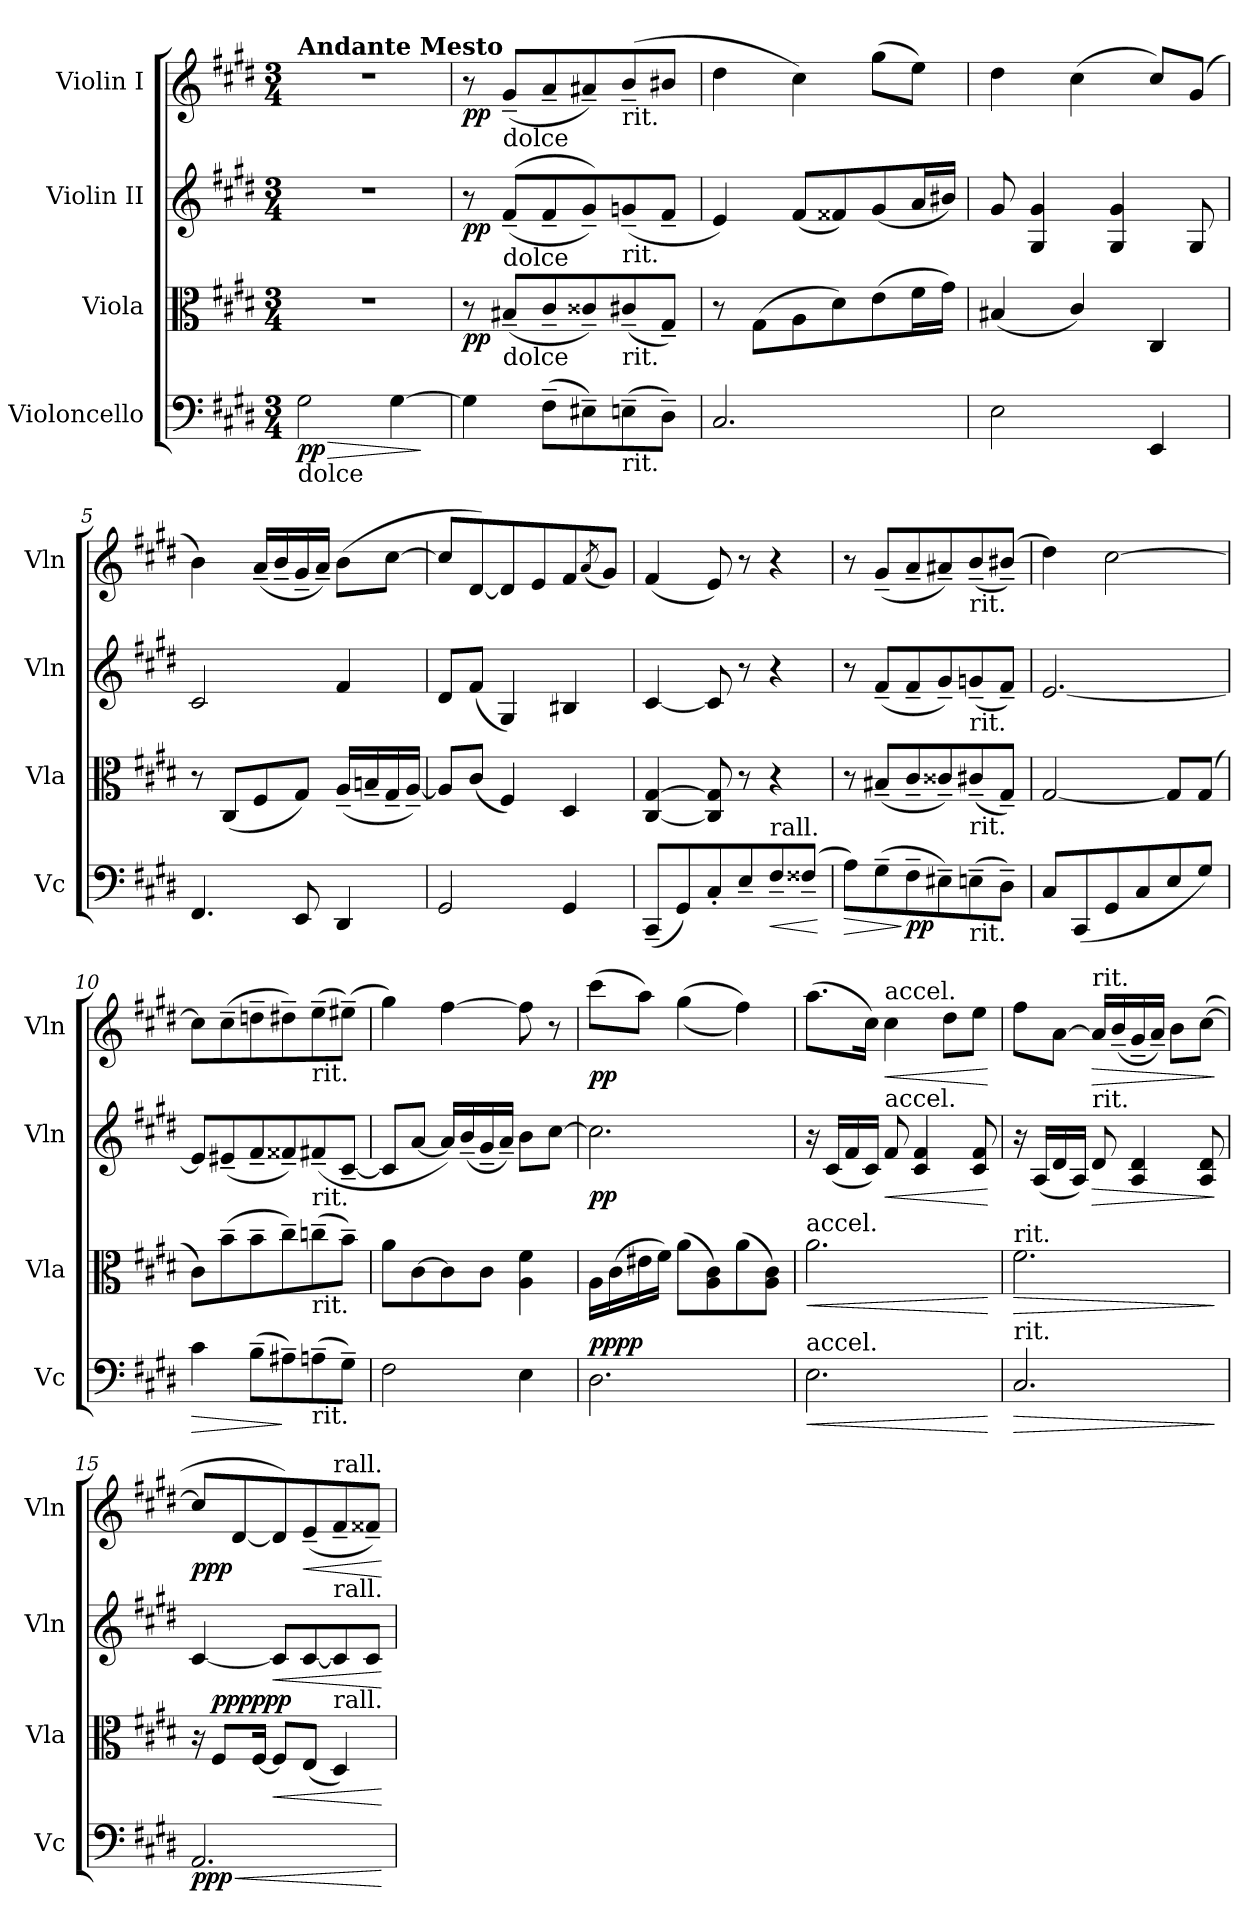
**kern	**dynam	**kern	**dynam	**kern	**dynam	**kern	**dynam
*part4	*part4	*part3	*part3	*part2	*part2	*part1	*part1
*staff4	*staff4	*staff3	*staff3	*staff2	*staff2	*staff1	*staff1
*I"Violoncello	*	*I"Viola	*	*I"Violin II	*	*I"Violin I	*
*I'Vc	*	*I'Vla	*	*I'Vln	*	*I'Vln	*
*clefF4	*	*clefC3	*	*clefG2	*	*clefG2	*
*k[f#c#g#d#]	*	*k[f#c#g#d#]	*	*k[f#c#g#d#]	*	*k[f#c#g#d#]	*
*M3/4	*	*M3/4	*	*M3/4	*	*M3/4	*
*MM90	*	*MM90	*	*MM90	*	*MM90	*
=1	=1	=1	=1	=1	=1	=1	=1
!	!	!	!	!	!	!LO:TX:a:B:t=Andante Mesto	!
!LO:TX:b:t=dolce	!	!	!	!	!	!	!
!	!LO:HP:b	!	!	!	!	!	!
!	!LO:DY:n=1:b	!	!	!	!	!	!
2G#\	> pp	2.r	.	2.r	.	2.r	.
[4G#\	.	.	.	.	.	.	.
.	]	.	.	.	.	.	.
=2	=2	=2	=2	=2	=2	=2	=2
!	!	!	!LO:DY:b	!	!LO:DY:b	!	!LO:DY:b
4G#\]	.	8r	pp	8r	pp	8r	pp
!	!	!	!	!	!	!LO:TX:b:t=dolce	!
!	!	!	!	!LO:TX:b:t=dolce	!	!	!
!	!	!LO:TX:b:t=dolce	!	!	!	!	!
.	.	(<8B#X~/L	.	(<(<8f#~/L	.	(<8g#~/L	.
(>8F#~\L	.	8c#~/	.	8f#~/	.	8a~/	.
8E#X~\)	.	8c##X~/)	.	8g#~/))	.	8a#X~/)	.
!	!	!	!	!	!	!LO:TX:b:t=rit.	!
!	!	!	!	!LO:TX:b:t=rit.	!	!	!
!	!	!LO:TX:b:t=rit.	!	!	!	!	!
!LO:TX:b:t=rit.	!	!	!	!	!	!	!
(>8En~\	.	(<8c#X~/	.	(<8gn~/	.	(>8b~/	.
8D#~\J)	.	8G#~/J)	.	8f#~/J	.	8b#X/J	.
=3	=3	=3	=3	=3	=3	=3	=3
2.C#/	.	8r	.	4e/)	.	4dd#\	.
.	.	(>8G#\L	.	.	.	.	.
.	.	8A\	.	(<8f#/L	.	4cc#\)	.
.	.	8d#\)	.	8f##X/)	.	.	.
.	.	(>8e\	.	(<8g#i/	.	(>8gg#\L	.
.	.	16f#\L	.	16a/L	.	8ee\J)	.
.	.	16g#\JJ)	.	16b#X/JJ)	.	.	.
=4	=4	=4	=4	=4	=4	=4	=4
2E\	.	(<4B#X/	.	8g#/	.	4dd#\	.
.	.	.	.	4G#/ 4g#/	.	.	.
.	.	4c#/)	.	.	.	(>4cc#\	.
.	.	.	.	4G#/ 4g#/	.	.	.
4EE/	.	4C#/	.	.	.	8cc#/L)	.
.	.	.	.	8G#/	.	(<8g#/J	.
!!LO:LB:g=z
=5	=5	=5	=5	=5	=5	=5	=5
4.FF#/	.	8r	.	2c#/	.	4b\)	.
.	.	(<8C#/L	.	.	.	.	.
.	.	8F#/	.	.	.	(<16a~/LL	.
.	.	.	.	.	.	16b~/	.
8EE/	.	8G#/J)	.	.	.	16g#~/	.
.	.	.	.	.	.	16a~/JJ)	.
4DD#/	.	(<16A~/LL	.	4f#/	.	(>8b\L	.
.	.	16Bni~/	.	.	.	.	.
.	.	16G#~/	.	.	.	[8cc#\J	.
.	.	[16A~/JJ)	.	.	.	.	.
=6	=6	=6	=6	=6	=6	=6	=6
2GG#/	.	8A/L]	.	8d#/L	.	8cc#/L]	.
.	.	(<8c#/J	.	(<8f#/J	.	[8d#/)	.
.	.	4F#/)	.	4G#/)	.	8d#/]	.
.	.	.	.	.	.	8e/	.
4GG#/	.	4D#/	.	4B#X/	.	8f#/	.
.	.	.	.	.	.	(<8qa/	.
.	.	.	.	.	.	8g#/J)	.
=7	=7	=7	=7	=7	=7	=7	=7
(<8CC#~/L	.	[4C#/ [4G#/	.	[4c#/	.	(<4f#/	.
8GG#/)	.	.	.	.	.	.	.
8C#'/	.	8C#/] 8G#/]	.	8c#/]	.	8e/)	.
8E~/	.	8r	.	8r	.	8r	.
!LO:TX:a:t=rall.	!	!	!	!	!	!	!
!	!LO:HP:b	!	!	!	!	!	!
8F#~/	<	4r	.	4r	.	4r	.
(>8F##X~/J	.	.	.	.	.	.	.
.	[	.	.	.	.	.	.
=8	=8	=8	=8	=8	=8	=8	=8
!	!LO:HP:b	!	!	!	!	!	!
8A\L)	>	8r	.	8r	.	8r	.
(>8G#~\	.	(<8B#X~/L	.	(<8f#~/L	.	(<8g#~/L	.
!	!LO:DY:n=1:b	!	!	!	!	!	!
8F#i~\	] pp	8c#~/	.	8f#~/	.	8a~/	.
8E#X~\)	.	8c##X~/)	.	8g#~/)	.	8a#X~/)	.
!	!	!	!	!	!	!LO:TX:b:t=rit.	!
!	!	!	!	!LO:TX:b:t=rit.	!	!	!
!	!	!LO:TX:b:t=rit.	!	!	!	!	!
!LO:TX:b:t=rit.	!	!	!	!	!	!	!
(>8En~\	.	(<8c#X~/	.	(<8gn~/	.	(<8b~/	.
8D#~\J)	.	8G#~/J)	.	8f#~/J)	.	(>8b#X~/J)	.
!!LO:LB:g=z
=9	=9	=9	=9	=9	=9	=9	=9
8C#/L	.	[2G#/	.	[2.e/	.	4dd#\)	.
(<8CC#/	.	.	.	.	.	.	.
8GG#/	.	.	.	.	.	[2cc#\	.
8C#/	.	.	.	.	.	.	.
8E/	.	8G#/L]	.	.	.	.	.
8G#/J)	.	(>8G#/J	.	.	.	.	.
=10	=10	=10	=10	=10	=10	=10	=10
!	!LO:HP:b	!	!	!	!	!	!
4c#\	>	8c#\L)	.	8e/L]	.	8cc#\L]	.
.	.	(>8b~\	.	(<8e#X~/	.	(>8cc#~\	.
(>8B~\L	.	8b~\	.	8f#~/	.	8ddn~\	.
8A#X~\)	]	8cc#~\)	.	8f##X~/)	.	8dd#X~\)	.
!	!	!	!	!	!	!LO:TX:b:t=rit.	!
!	!	!	!	!LO:TX:b:t=rit.	!	!	!
!	!	!LO:TX:b:t=rit.	!	!	!	!	!
!LO:TX:b:t=rit.	!	!	!	!	!	!	!
(>8An~\	.	(>8ccn~\	.	(<8f#X~/	.	(>8ee~\	.
8G#~\J)	.	8b~\J)	.	[8c#~/J	.	(>8ee#X~\J)	.
=11	=11	=11	=11	=11	=11	=11	=11
2F#\	.	8a\L	.	8c#/L]	.	4gg#\)	.
.	.	[8c#\	.	[8a/J	.	.	.
.	.	8c#\]	.	16a/LL])	.	[4ff#\	.
.	.	.	.	(<16b~/	.	.	.
.	.	8c#\J	.	16g#~/	.	.	.
.	.	.	.	16a~/JJ)	.	.	.
4E\	.	4A\ 4f#\	.	8b\L	.	8ff#\]	.
.	.	.	.	[8cc#\J	.	8r	.
=12	=12	=12	=12	=12	=12	=12	=12
!	!LO:DY:b	!	!	!	!	!	!
!	!LO:DY:n=1:a	!	!	!	!LO:DY:b	!	!LO:DY:b
2.D#\	pp pp	16A\LL	.	2.cc#\]	pp	(>8ccc#\L	pp
.	.	(>16c#\	.	.	.	.	.
.	.	16e#X\	.	.	.	8aa\J)	.
.	.	16f#\JJ)	.	.	.	.	.
.	.	(>8a\L	.	.	.	(>(>4gg#\	.
.	.	8A\ 8c#\)	.	.	.	.	.
.	.	(>8a\	.	.	.	4ff#\))	.
.	.	8A\ 8c#\J)	.	.	.	.	.
!!LO:PB:g=z
=13	=13	=13	=13	=13	=13	=13	=13
!	!	!LO:TX:a:t=accel.	!	!	!	!	!
!LO:TX:a:t=accel.	!	!	!	!	!	!	!
!	!LO:HP:b	!	!LO:HP:b	!	!	!	!
2.E\	<	2.a\	<	16r	.	(>8.aa\L	.
.	.	.	.	(<16c#/LL	.	.	.
.	.	.	.	16f#/	.	.	.
.	.	.	.	16c#/JJ)	.	16cc#\Jk)	.
!	!	!	!	!	!	!LO:TX:a:t=accel.	!
!	!	!	!	!LO:TX:a:t=accel.	!	!	!
!	!	!	!	!	!LO:HP:b	!	!LO:HP:b
.	.	.	.	8f#/	<	4cc#\	<
.	.	.	.	4c#/ 4f#/	.	.	.
.	.	.	.	.	.	8dd#\L	.
.	.	.	.	8c#/ 8f#/	.	8ee\J	.
.	[	.	[	.	[	.	[
=14	=14	=14	=14	=14	=14	=14	=14
!	!	!LO:TX:a:t=rit.	!	!	!	!	!
!LO:TX:a:t=rit.	!	!	!	!	!	!	!
!	!LO:HP:b	!	!LO:HP:b	!	!	!	!
2.C#/	>	2.f#\	>	16r	.	8ff#\L	.
.	.	.	.	(<16A/LL	.	.	.
.	.	.	.	16d#/	.	[8a\J	.
.	.	.	.	16A/JJ)	.	.	.
!	!	!	!	!	!	!LO:TX:a:t=rit.	!
!	!	!	!	!LO:TX:a:t=rit.	!	!	!
!	!	!	!	!	!LO:HP:b	!	!LO:HP:b
.	.	.	.	8d#/	>	16a/LL]	>
.	.	.	.	.	.	(<16b~/	.
.	.	.	.	4A/ 4d#/	.	16g#~/	.
.	.	.	.	.	.	16a~/JJ)	.
.	.	.	.	.	.	8b\L	.
.	.	.	.	8A/ 8d#/	.	(>[8cc#\J	.
.	]	.	]	.	]	.	]
=15	=15	=15	=15	=15	=15	=15	=15
!	!LO:HP:b	!	!	!	!	!	!
!	!LO:DY:n=1:b	!	!	!	!	!	!LO:DY:b
2.AA/	< ppp	16r	.	[4c#/	.	8cc#/L]	ppp
!	!	!	!LO:DY:a	!	!	!	!
!	!	!	!LO:DY:n=1:b	!	!	!	!
.	.	8F#/L	ppp ppp	.	.	.	.
.	.	.	.	.	.	[8d#/	.
.	.	[16F#/Jk	.	.	.	.	.
!	!	!	!LO:HP:b	!	!LO:HP:b	!	!
.	.	8F#/L]	<	8c#/L]	<	8d#/])	.
!	!	!	!	!	!	!	!LO:HP:b
.	.	(<8E/J	.	[8c#/	.	(<8e~/	<
!	!	!	!	!	!	!LO:TX:a:t=rall.	!
!	!	!	!	!LO:TX:a:t=rall.	!	!	!
!	!	!LO:TX:a:t=rall.	!	!	!	!	!
.	.	4D#/)	.	8c#/]	.	8f#~/	.
.	.	.	.	8c#/J	.	8f##X~/J)	.
.	[	.	[	.	[	.	[
=	=	=	=	=	=	=	=
*-	*-	*-	*-	*-	*-	*-	*-
